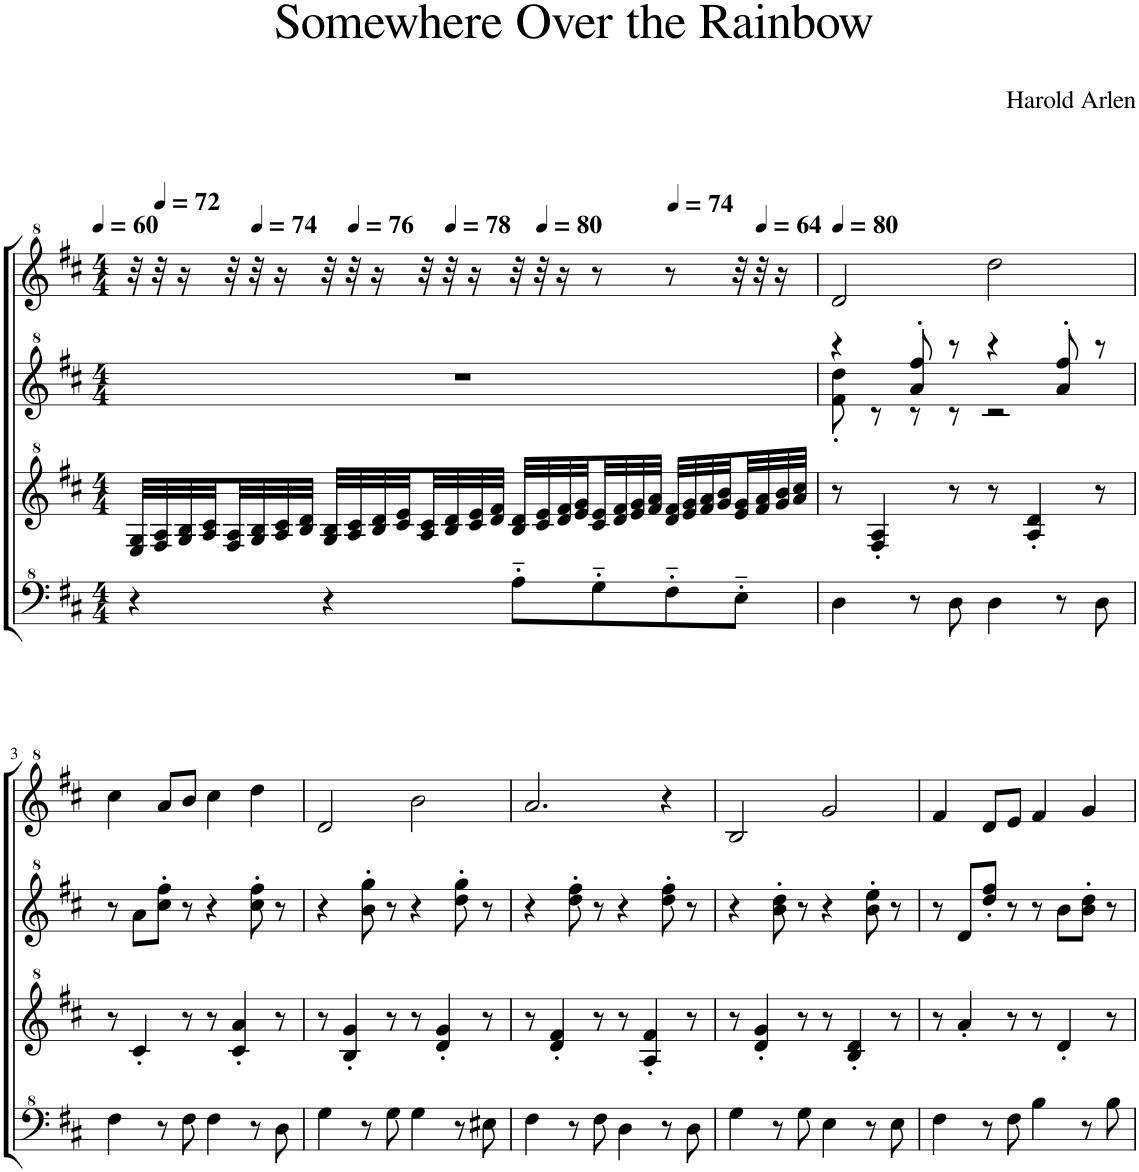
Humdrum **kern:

**kern	**kern	**kern	**kern
*part1	*part1	*part1	*part1
*staff4	*staff3	*staff2	*staff1
*I"Model III	*	*	*
*clefF^4	*clefG^2	*clefG^2	*clefG^2
*k[f#c#]	*k[f#c#]	*k[f#c#]	*k[f#c#]
*M4/4	*M4/4	*M4/4	*M4/4
*MM60	*MM60	*MM60	*MM60
=1	=1	=1	=1
4r	32e/ 32g/LLL	1r	32r
*	*	*	*MM72
.	32f#/ 32a/	.	32r
.	32g/ 32b/	.	16r
.	32a/ 32cc#/	.	.
.	32f#/ 32a/	.	32r
*	*	*	*MM74
.	32g/ 32b/	.	32r
.	32a/ 32cc#/	.	16r
.	32b/ 32dd/JJJ	.	.
4r	32g/ 32b/LLL	.	32r
*	*	*	*MM76
.	32a/ 32cc#/	.	32r
.	32b/ 32dd/	.	16r
.	32cc#/ 32ee/	.	.
.	32a/ 32cc#/	.	32r
*	*	*	*MM78
.	32b/ 32dd/	.	32r
.	32cc#/ 32ee/	.	16r
.	32dd/ 32ff#/JJJ	.	.
8a'~\L	32b/ 32dd/LLL	.	32r
*	*	*	*MM80
.	32cc#/ 32ee/	.	32r
.	32dd/ 32ff#/	.	16r
.	32ee/ 32gg/	.	.
8g'~\	32cc#/ 32ee/	.	8r
.	32dd/ 32ff#/	.	.
.	32ee/ 32gg/	.	.
.	32ff#/ 32aa/JJJ	.	.
*	*	*	*MM74
8f#'~\	32dd/ 32ff#/LLL	.	8r
.	32ee/ 32gg/	.	.
.	32ff#/ 32aa/	.	.
.	32gg/ 32bb/	.	.
8e'~\J	32ee/ 32gg/	.	32r
*	*	*	*MM64
.	32ff#/ 32aa/	.	32r
.	32gg/ 32bb/	.	16r
.	32aa/ 32ccc#/JJJ	.	.
=2	=2	=2	=2
*	*	*	*MM80
*	*	*^	*
4d\	8r	4r	8ff#\' 8ddd\'	2dd/
.	4f#/' 4a/'	.	8r	.
8r	.	8aa/' 8fff#/'	8r	.
8d\	8r	8r	8r	.
4d\	8r	4r	2r	2ddd\
.	4a/' 4dd/'	.	.	.
8r	.	8aa/' 8fff#/'	.	.
8d\	8r	8r	.	.
*	*	*v	*v	*
!!LO:LB:g=z
=3	=3	=3	=3
4f#\	8r	8r	4ccc#\
.	4cc#'/	8aa\L	.
8r	.	8ccc#\' 8fff#\'J	8aa/L
8f#\	8r	8r	8bb/J
4f#\	8r	4r	4ccc#\
.	4cc#/' 4aa/'	.	.
8r	.	8ccc#\' 8fff#\'	4ddd\
8d\	8r	8r	.
=4	=4	=4	=4
4g\	8r	4r	2dd/
.	4b/' 4gg/'	.	.
8r	.	8bb\' 8ggg\'	.
8g\	8r	8r	.
4g\	8r	4r	2bb\
.	4dd/' 4gg/'	.	.
8r	.	8ddd\' 8ggg\'	.
8e#X\	8r	8r	.
=5	=5	=5	=5
4f#\	8r	4r	2.aa/
.	4dd/' 4ff#/'	.	.
8r	.	8ddd\' 8fff#\'	.
8f#\	8r	8r	.
4d\	8r	4r	.
.	4a/' 4ff#/'	.	.
8r	.	8ddd\' 8fff#\'	4r
8d\	8r	8r	.
=6	=6	=6	=6
4g\	8r	4r	2b/
.	4dd/' 4gg/'	.	.
8r	.	8bb\' 8ddd\'	.
8g\	8r	8r	.
4e\	8r	4r	2gg/
.	4b/' 4dd/'	.	.
8r	.	8bb\' 8eee\'	.
8e\	8r	8r	.
=7	=7	=7	=7
4f#\	8r	8r	4ff#/
.	4aa'/	8dd/L	.
8r	.	8ddd/' 8fff#/'J	8dd/L
8f#\	8r	8r	8ee/J
4b\	8r	8r	4ff#/
.	4dd'/	8bb\L	.
8r	.	8bb\' 8ddd\'J	4gg/
8b\	8r	8r	.
=	=	=	=
*-	*-	*-	*-
